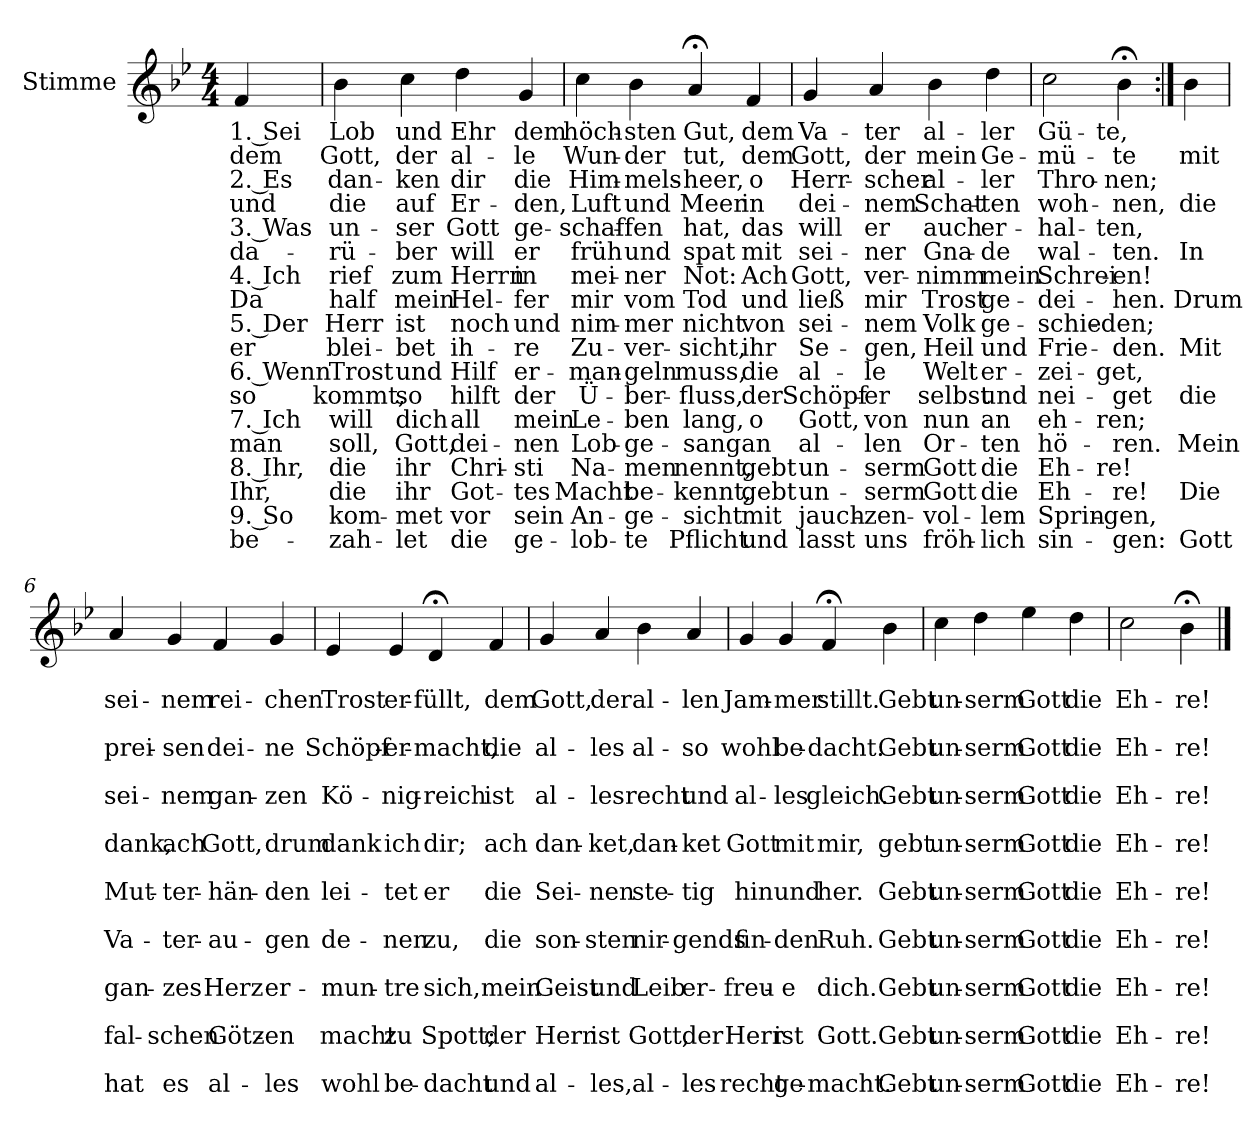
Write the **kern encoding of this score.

**kern	**text	**text	**text	**text	**text	**text	**text	**text	**text	**text	**text	**text	**text	**text	**text	**text	**text	**text
*part1	*part1	*part1	*part1	*part1	*part1	*part1	*part1	*part1	*part1	*part1	*part1	*part1	*part1	*part1	*part1	*part1	*part1	*part1
*staff1	*staff1	*staff1	*staff1	*staff1	*staff1	*staff1	*staff1	*staff1	*staff1	*staff1	*staff1	*staff1	*staff1	*staff1	*staff1	*staff1	*staff1	*staff1
*I"Stimme	*	*	*	*	*	*	*	*	*	*	*	*	*	*	*	*	*	*
*I'St.	*	*	*	*	*	*	*	*	*	*	*	*	*	*	*	*	*	*
*clefG2	*	*	*	*	*	*	*	*	*	*	*	*	*	*	*	*	*	*
*k[b-e-]	*	*	*	*	*	*	*	*	*	*	*	*	*	*	*	*	*	*
*M4/4	*	*	*	*	*	*	*	*	*	*	*	*	*	*	*	*	*	*
=	=	=	=	=	=	=	=	=	=	=	=	=	=	=	=	=	=	=
!	!LO:LY:b	!LO:LY:b	!LO:LY:b	!LO:LY:b	!LO:LY:b	!LO:LY:b	!LO:LY:b	!LO:LY:b	!LO:LY:b	!LO:LY:b	!LO:LY:b	!LO:LY:b	!LO:LY:b	!LO:LY:b	!LO:LY:b	!LO:LY:b	!LO:LY:b	!LO:LY:b
4f/	1. Sei	dem	2. Es	und	3. Was	da-	4. Ich	Da	5. Der	er	6. Wenn	so	7. Ich	man	8. Ihr,	Ihr,	9. So	be-
=1	=1	=1	=1	=1	=1	=1	=1	=1	=1	=1	=1	=1	=1	=1	=1	=1	=1	=1
!	!LO:LY:b	!LO:LY:b	!LO:LY:b	!LO:LY:b	!LO:LY:b	!LO:LY:b	!LO:LY:b	!LO:LY:b	!LO:LY:b	!LO:LY:b	!LO:LY:b	!LO:LY:b	!LO:LY:b	!LO:LY:b	!LO:LY:b	!LO:LY:b	!LO:LY:b	!LO:LY:b
4b-\	Lob	Gott,	dan-	die	un-	-rü-	rief	half	Herr	blei-	Trost	kommt,	will	soll,	die	die	kom-	-zah-
!	!LO:LY:b	!LO:LY:b	!LO:LY:b	!LO:LY:b	!LO:LY:b	!LO:LY:b	!LO:LY:b	!LO:LY:b	!LO:LY:b	!LO:LY:b	!LO:LY:b	!LO:LY:b	!LO:LY:b	!LO:LY:b	!LO:LY:b	!LO:LY:b	!LO:LY:b	!LO:LY:b
4cc\	und	der	-ken	auf	-ser	-ber	zum	mein	ist	-bet	und	so	dich	Gott,	ihr	ihr	-met	-let
!	!LO:LY:b	!LO:LY:b	!LO:LY:b	!LO:LY:b	!LO:LY:b	!LO:LY:b	!LO:LY:b	!LO:LY:b	!LO:LY:b	!LO:LY:b	!LO:LY:b	!LO:LY:b	!LO:LY:b	!LO:LY:b	!LO:LY:b	!LO:LY:b	!LO:LY:b	!LO:LY:b
4dd\	Ehr	al-	dir	Er-	Gott	will	Herrn	Hel-	noch	ih-	Hilf	hilft	all	dei-	Chri-	Got-	vor	die
!	!LO:LY:b	!LO:LY:b	!LO:LY:b	!LO:LY:b	!LO:LY:b	!LO:LY:b	!LO:LY:b	!LO:LY:b	!LO:LY:b	!LO:LY:b	!LO:LY:b	!LO:LY:b	!LO:LY:b	!LO:LY:b	!LO:LY:b	!LO:LY:b	!LO:LY:b	!LO:LY:b
4g/	dem	-le	die	-den,	ge-	er	in	-fer	und	-re	er-	der	mein	-nen	-sti	-tes	sein	ge-
=2	=2	=2	=2	=2	=2	=2	=2	=2	=2	=2	=2	=2	=2	=2	=2	=2	=2	=2
!	!LO:LY:b	!LO:LY:b	!LO:LY:b	!LO:LY:b	!LO:LY:b	!LO:LY:b	!LO:LY:b	!LO:LY:b	!LO:LY:b	!LO:LY:b	!LO:LY:b	!LO:LY:b	!LO:LY:b	!LO:LY:b	!LO:LY:b	!LO:LY:b	!LO:LY:b	!LO:LY:b
4cc\	höch-	Wun-	Him-	Luft	-schaf-	früh	mei-	mir	nim-	Zu-	-man-	Ü-	Le-	Lob-	Na-	Macht	An-	-lob-
!	!LO:LY:b	!LO:LY:b	!LO:LY:b	!LO:LY:b	!LO:LY:b	!LO:LY:b	!LO:LY:b	!LO:LY:b	!LO:LY:b	!LO:LY:b	!LO:LY:b	!LO:LY:b	!LO:LY:b	!LO:LY:b	!LO:LY:b	!LO:LY:b	!LO:LY:b	!LO:LY:b
4b-\	-sten	-der	-mels-	und	-fen	und	-ner	vom	-mer	-ver-	-geln	-ber-	-ben	-ge-	-men	be-	-ge-	-te
!	!LO:LY:b	!LO:LY:b	!LO:LY:b	!LO:LY:b	!LO:LY:b	!LO:LY:b	!LO:LY:b	!LO:LY:b	!LO:LY:b	!LO:LY:b	!LO:LY:b	!LO:LY:b	!LO:LY:b	!LO:LY:b	!LO:LY:b	!LO:LY:b	!LO:LY:b	!LO:LY:b
4a;</	Gut,	tut,	-heer,	Meer	hat,	spat	Not:	Tod	nicht	-sicht,	muss,	-fluss,	lang,	-sang	nennt,	-kennt,	-sicht	Pflicht
!	!LO:LY:b	!LO:LY:b	!LO:LY:b	!LO:LY:b	!LO:LY:b	!LO:LY:b	!LO:LY:b	!LO:LY:b	!LO:LY:b	!LO:LY:b	!LO:LY:b	!LO:LY:b	!LO:LY:b	!LO:LY:b	!LO:LY:b	!LO:LY:b	!LO:LY:b	!LO:LY:b
4f/	dem	dem	o	in	das	mit	Ach	und	von	ihr	die	der	o	an	gebt	gebt	mit	und
=3	=3	=3	=3	=3	=3	=3	=3	=3	=3	=3	=3	=3	=3	=3	=3	=3	=3	=3
!	!LO:LY:b	!LO:LY:b	!LO:LY:b	!LO:LY:b	!LO:LY:b	!LO:LY:b	!LO:LY:b	!LO:LY:b	!LO:LY:b	!LO:LY:b	!LO:LY:b	!LO:LY:b	!LO:LY:b	!LO:LY:b	!LO:LY:b	!LO:LY:b	!LO:LY:b	!LO:LY:b
4g/	Va-	Gott,	Herr-	dei-	will	sei-	Gott,	ließ	sei-	Se-	al-	Schöpf-	Gott,	al-	un-	un-	jauch-	lasst
!	!LO:LY:b	!LO:LY:b	!LO:LY:b	!LO:LY:b	!LO:LY:b	!LO:LY:b	!LO:LY:b	!LO:LY:b	!LO:LY:b	!LO:LY:b	!LO:LY:b	!LO:LY:b	!LO:LY:b	!LO:LY:b	!LO:LY:b	!LO:LY:b	!LO:LY:b	!LO:LY:b
4a/	-ter	der	-scher	-nem	er	-ner	ver-	mir	-nem	-gen,	-le	-er	von	-len	-serm	-serm	-zen-	uns
!	!LO:LY:b	!LO:LY:b	!LO:LY:b	!LO:LY:b	!LO:LY:b	!LO:LY:b	!LO:LY:b	!LO:LY:b	!LO:LY:b	!LO:LY:b	!LO:LY:b	!LO:LY:b	!LO:LY:b	!LO:LY:b	!LO:LY:b	!LO:LY:b	!LO:LY:b	!LO:LY:b
4b-\	al-	mein	al-	Schat-	auch	Gna-	-nimm	Trost	Volk	Heil	Welt	selbst	nun	Or-	Gott	Gott	-vol-	fröh-
!	!LO:LY:b	!LO:LY:b	!LO:LY:b	!LO:LY:b	!LO:LY:b	!LO:LY:b	!LO:LY:b	!LO:LY:b	!LO:LY:b	!LO:LY:b	!LO:LY:b	!LO:LY:b	!LO:LY:b	!LO:LY:b	!LO:LY:b	!LO:LY:b	!LO:LY:b	!LO:LY:b
4dd\	-ler	Ge-	-ler	-ten	er-	-de	mein	ge-	ge-	und	er-	und	an	-ten	die	die	-lem	-lich
!!LO:LB:g=z
=4	=4	=4	=4	=4	=4	=4	=4	=4	=4	=4	=4	=4	=4	=4	=4	=4	=4	=4
!	!LO:LY:b	!LO:LY:b	!LO:LY:b	!LO:LY:b	!LO:LY:b	!LO:LY:b	!LO:LY:b	!LO:LY:b	!LO:LY:b	!LO:LY:b	!LO:LY:b	!LO:LY:b	!LO:LY:b	!LO:LY:b	!LO:LY:b	!LO:LY:b	!LO:LY:b	!LO:LY:b
2cc\	Gü-	-mü-	Thro-	woh-	-hal-	wal-	Schrei-	-dei-	-schie-	Frie-	-zei-	nei-	eh-	hö-	Eh-	Eh-	Sprin-	sin-
!	!LO:LY:b	!LO:LY:b	!LO:LY:b	!LO:LY:b	!LO:LY:b	!LO:LY:b	!LO:LY:b	!LO:LY:b	!LO:LY:b	!LO:LY:b	!LO:LY:b	!LO:LY:b	!LO:LY:b	!LO:LY:b	!LO:LY:b	!LO:LY:b	!LO:LY:b	!LO:LY:b
4b-;<\	-te,	-te	-nen;	-nen,	-ten,	-ten.	-en!	-hen.	-den;	-den.	-get,	-get	-ren;	-ren.	-re!	-re!	-gen,	-gen:
=5:|!	=5:|!	=5:|!	=5:|!	=5:|!	=5:|!	=5:|!	=5:|!	=5:|!	=5:|!	=5:|!	=5:|!	=5:|!	=5:|!	=5:|!	=5:|!	=5:|!	=5:|!	=5:|!
!	!	!LO:LY:b	!	!LO:LY:b	!	!LO:LY:b	!	!LO:LY:b	!	!LO:LY:b	!	!LO:LY:b	!	!LO:LY:b	!	!LO:LY:b	!	!LO:LY:b
4b-\	.	mit	.	die	.	In	.	Drum	.	Mit	.	die	.	Mein	.	Die	.	Gott
=6	=6	=6	=6	=6	=6	=6	=6	=6	=6	=6	=6	=6	=6	=6	=6	=6	=6	=6
!	!	!LO:LY:b	!	!LO:LY:b	!	!LO:LY:b	!	!LO:LY:b	!	!LO:LY:b	!	!LO:LY:b	!	!LO:LY:b	!	!LO:LY:b	!	!LO:LY:b
4a/	.	sei-	.	prei-	.	sei-	.	dank,	.	Mut-	.	Va-	.	gan-	.	fal-	.	hat
!	!	!LO:LY:b	!	!LO:LY:b	!	!LO:LY:b	!	!LO:LY:b	!	!LO:LY:b	!	!LO:LY:b	!	!LO:LY:b	!	!LO:LY:b	!	!LO:LY:b
4g/	.	-nem	.	-sen	.	-nem	.	ach	.	-ter-	.	-ter-	.	-zes	.	-schen	.	es
!	!	!LO:LY:b	!	!LO:LY:b	!	!LO:LY:b	!	!LO:LY:b	!	!LO:LY:b	!	!LO:LY:b	!	!LO:LY:b	!	!LO:LY:b	!	!LO:LY:b
4f/	.	rei-	.	dei-	.	gan-	.	Gott,	.	-hän-	.	-au-	.	Herz	.	Götz-	.	al-
!	!	!LO:LY:b	!	!LO:LY:b	!	!LO:LY:b	!	!LO:LY:b	!	!LO:LY:b	!	!LO:LY:b	!	!LO:LY:b	!	!LO:LY:b	!	!LO:LY:b
4g/	.	-chen	.	-ne	.	-zen	.	drum	.	-den	.	-gen	.	er-	.	-en	.	-les
=7	=7	=7	=7	=7	=7	=7	=7	=7	=7	=7	=7	=7	=7	=7	=7	=7	=7	=7
!	!	!LO:LY:b	!	!LO:LY:b	!	!LO:LY:b	!	!LO:LY:b	!	!LO:LY:b	!	!LO:LY:b	!	!LO:LY:b	!	!LO:LY:b	!	!LO:LY:b
4e-/	.	Trost	.	Schöpf-	.	Kö-	.	dank	.	lei-	.	de-	.	-mun-	.	macht	.	wohl
!	!	!LO:LY:b	!	!LO:LY:b	!	!LO:LY:b	!	!LO:LY:b	!	!LO:LY:b	!	!LO:LY:b	!	!LO:LY:b	!	!LO:LY:b	!	!LO:LY:b
4e-/	.	er-	.	-er-	.	-nig-	.	ich	.	-tet	.	-nen	.	-tre	.	zu	.	be-
!	!	!LO:LY:b	!	!LO:LY:b	!	!LO:LY:b	!	!LO:LY:b	!	!LO:LY:b	!	!LO:LY:b	!	!LO:LY:b	!	!LO:LY:b	!	!LO:LY:b
4d;</	.	-füllt,	.	-macht,	.	-reich	.	dir;	.	er	.	zu,	.	sich,	.	Spott;	.	-dacht
!	!	!LO:LY:b	!	!LO:LY:b	!	!LO:LY:b	!	!LO:LY:b	!	!LO:LY:b	!	!LO:LY:b	!	!LO:LY:b	!	!LO:LY:b	!	!LO:LY:b
4f/	.	dem	.	die	.	ist	.	ach	.	die	.	die	.	mein	.	der	.	und
=8	=8	=8	=8	=8	=8	=8	=8	=8	=8	=8	=8	=8	=8	=8	=8	=8	=8	=8
!	!	!LO:LY:b	!	!LO:LY:b	!	!LO:LY:b	!	!LO:LY:b	!	!LO:LY:b	!	!LO:LY:b	!	!LO:LY:b	!	!LO:LY:b	!	!LO:LY:b
4g/	.	Gott,	.	al-	.	al-	.	dan-	.	Sei-	.	son-	.	Geist	.	Herr	.	al-
!	!	!LO:LY:b	!	!LO:LY:b	!	!LO:LY:b	!	!LO:LY:b	!	!LO:LY:b	!	!LO:LY:b	!	!LO:LY:b	!	!LO:LY:b	!	!LO:LY:b
4a/	.	der	.	-les	.	-les	.	-ket,	.	-nen	.	-sten	.	und	.	ist	.	-les,
!	!	!LO:LY:b	!	!LO:LY:b	!	!LO:LY:b	!	!LO:LY:b	!	!LO:LY:b	!	!LO:LY:b	!	!LO:LY:b	!	!LO:LY:b	!	!LO:LY:b
4b-\	.	al-	.	al-	.	recht	.	dan-	.	ste-	.	nir-	.	Leib	.	Gott,	.	al-
!	!	!LO:LY:b	!	!LO:LY:b	!	!LO:LY:b	!	!LO:LY:b	!	!LO:LY:b	!	!LO:LY:b	!	!LO:LY:b	!	!LO:LY:b	!	!LO:LY:b
4a/	.	-len	.	-so	.	und	.	-ket	.	-tig	.	-gends	.	er-	.	der	.	-les
!!LO:PB:g=z
=9	=9	=9	=9	=9	=9	=9	=9	=9	=9	=9	=9	=9	=9	=9	=9	=9	=9	=9
!	!	!LO:LY:b	!	!LO:LY:b	!	!LO:LY:b	!	!LO:LY:b	!	!LO:LY:b	!	!LO:LY:b	!	!LO:LY:b	!	!LO:LY:b	!	!LO:LY:b
4g/	.	Jam-	.	wohl	.	al-	.	Gott	.	hin	.	fin-	.	-freu-	.	Herr	.	recht
!	!	!LO:LY:b	!	!LO:LY:b	!	!LO:LY:b	!	!LO:LY:b	!	!LO:LY:b	!	!LO:LY:b	!	!LO:LY:b	!	!LO:LY:b	!	!LO:LY:b
4g/	.	-mer	.	be-	.	-les	.	mit	.	und	.	-den	.	-e	.	ist	.	ge-
!	!	!LO:LY:b	!	!LO:LY:b	!	!LO:LY:b	!	!LO:LY:b	!	!LO:LY:b	!	!LO:LY:b	!	!LO:LY:b	!	!LO:LY:b	!	!LO:LY:b
4f;</	.	stillt.	.	-dacht.	.	gleich.	.	mir,	.	her.	.	Ruh.	.	dich.	.	Gott.	.	-macht.
!	!	!LO:LY:b	!	!LO:LY:b	!	!LO:LY:b	!	!LO:LY:b	!	!LO:LY:b	!	!LO:LY:b	!	!LO:LY:b	!	!LO:LY:b	!	!LO:LY:b
4b-\	.	Gebt	.	Gebt	.	Gebt	.	gebt	.	Gebt	.	Gebt	.	Gebt	.	Gebt	.	Gebt
=10	=10	=10	=10	=10	=10	=10	=10	=10	=10	=10	=10	=10	=10	=10	=10	=10	=10	=10
!	!	!LO:LY:b	!	!LO:LY:b	!	!LO:LY:b	!	!LO:LY:b	!	!LO:LY:b	!	!LO:LY:b	!	!LO:LY:b	!	!LO:LY:b	!	!LO:LY:b
4cc\	.	un-	.	un-	.	un-	.	un-	.	un-	.	un-	.	un-	.	un-	.	un-
!	!	!LO:LY:b	!	!LO:LY:b	!	!LO:LY:b	!	!LO:LY:b	!	!LO:LY:b	!	!LO:LY:b	!	!LO:LY:b	!	!LO:LY:b	!	!LO:LY:b
4dd\	.	-serm	.	-serm	.	-serm	.	-serm	.	-serm	.	-serm	.	-serm	.	-serm	.	-serm
!	!	!LO:LY:b	!	!LO:LY:b	!	!LO:LY:b	!	!LO:LY:b	!	!LO:LY:b	!	!LO:LY:b	!	!LO:LY:b	!	!LO:LY:b	!	!LO:LY:b
4ee-\	.	Gott	.	Gott	.	Gott	.	Gott	.	Gott	.	Gott	.	Gott	.	Gott	.	Gott
!	!	!LO:LY:b	!	!LO:LY:b	!	!LO:LY:b	!	!LO:LY:b	!	!LO:LY:b	!	!LO:LY:b	!	!LO:LY:b	!	!LO:LY:b	!	!LO:LY:b
4dd\	.	die	.	die	.	die	.	die	.	die	.	die	.	die	.	die	.	die
=11	=11	=11	=11	=11	=11	=11	=11	=11	=11	=11	=11	=11	=11	=11	=11	=11	=11	=11
!	!	!LO:LY:b	!	!LO:LY:b	!	!LO:LY:b	!	!LO:LY:b	!	!LO:LY:b	!	!LO:LY:b	!	!LO:LY:b	!	!LO:LY:b	!	!LO:LY:b
2cc\	.	Eh-	.	Eh-	.	Eh-	.	Eh-	.	Eh-	.	Eh-	.	Eh-	.	Eh-	.	Eh-
!	!	!LO:LY:b	!	!LO:LY:b	!	!LO:LY:b	!	!LO:LY:b	!	!LO:LY:b	!	!LO:LY:b	!	!LO:LY:b	!	!LO:LY:b	!	!LO:LY:b
4b-;<\	.	-re!	.	-re!	.	-re!	.	-re!	.	-re!	.	-re!	.	-re!	.	-re!	.	-re!
==	==	==	==	==	==	==	==	==	==	==	==	==	==	==	==	==	==	==
*-	*-	*-	*-	*-	*-	*-	*-	*-	*-	*-	*-	*-	*-	*-	*-	*-	*-	*-
